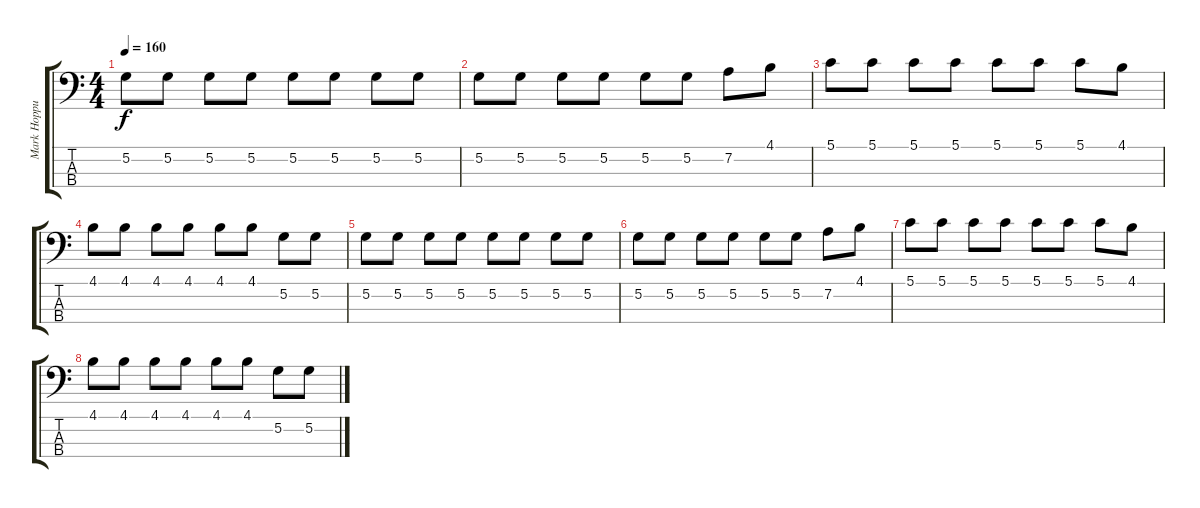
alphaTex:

\track ("Mark Hoppus (Blink 182)" "Mark Hoppu") {instrument acousticguitarnylon}
\staff {score tabs}
\tuning (G2 D2 A1 E1) {hide}
\ts (4 4)
\tempo 160
\clef f4
\ks c
5.2.8{dy f} 5.2.8 5.2.8 5.2.8 5.2.8 5.2.8 5.2.8 5.2.8 |
5.2.8 5.2.8 5.2.8 5.2.8 5.2.8 5.2.8 7.2.8 4.1.8 |
5.1.8 5.1.8 5.1.8 5.1.8 5.1.8 5.1.8 5.1.8 4.1.8 |
4.1.8 4.1.8 4.1.8 4.1.8 4.1.8 4.1.8 5.2.8 5.2.8 |
5.2.8 5.2.8 5.2.8 5.2.8 5.2.8 5.2.8 5.2.8 5.2.8 |
5.2.8 5.2.8 5.2.8 5.2.8 5.2.8 5.2.8 7.2.8 4.1.8 |
5.1.8 5.1.8 5.1.8 5.1.8 5.1.8 5.1.8 5.1.8 4.1.8 |
4.1.8 4.1.8 4.1.8 4.1.8 4.1.8 4.1.8 5.2.8 5.2.8
